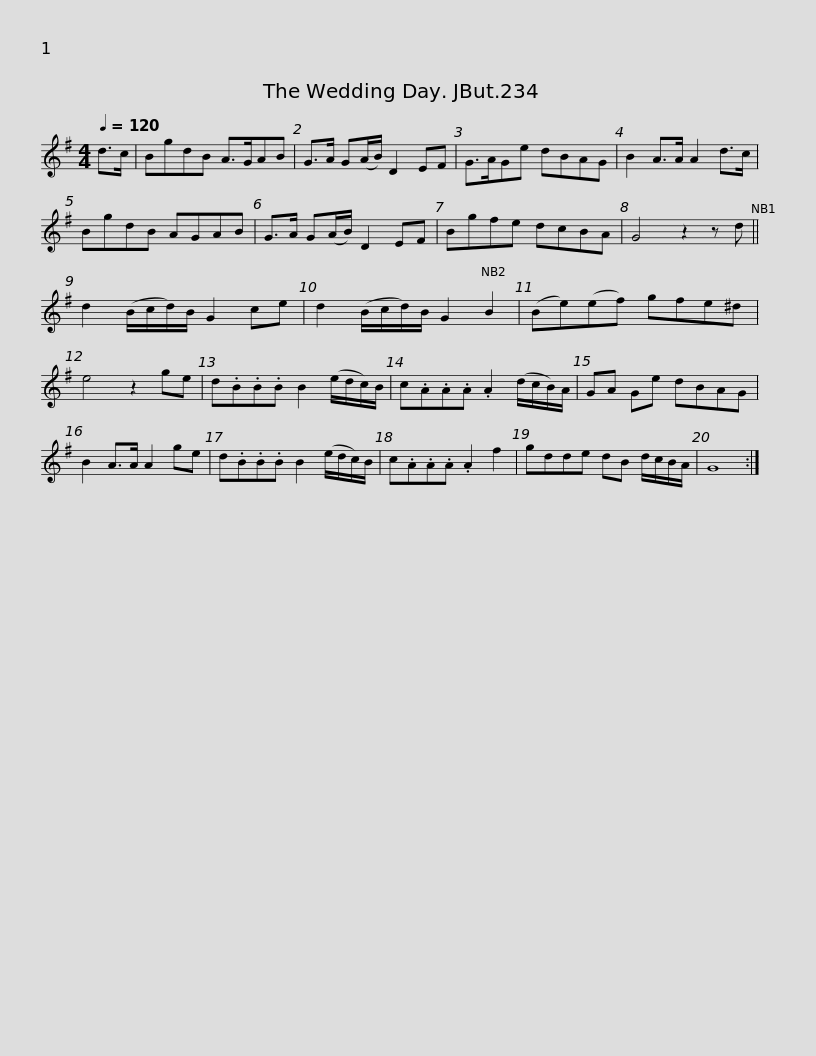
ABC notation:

X:1
L:1/8
Q:1/4=120
M:4/4
I:linebreak $
K:G
V:1 treble
V:1
 d>c | BgdB A>GAB | G>A G(A/B/) D2 EF | G>AGe dBAG | B2 A>A A2 d>c | %5
 BgdB AGAB |$ G>A G(A/B/) D2 EF | Bgfe dcBA | G4 z2 z d || d2 (B/c/d/)B/ G2 ce | %10
 d2 (B/c/d/)B/ G2 B2 | (Be)(ef) gfe^d |$ e4 z2 ge | d.B.B.B B2 (e/d/c/)B/ | c.A.A.A .A2 (d/c/B/)A/ | %15
 GA Ge dBAG | B2 A>A A2 ge | d.B.B.B B2 (e/d/c/)B/ |$ c.A.A.A .A2 f2 | gdde dB d/c/B/A/ | %20
 G8 :| %21
